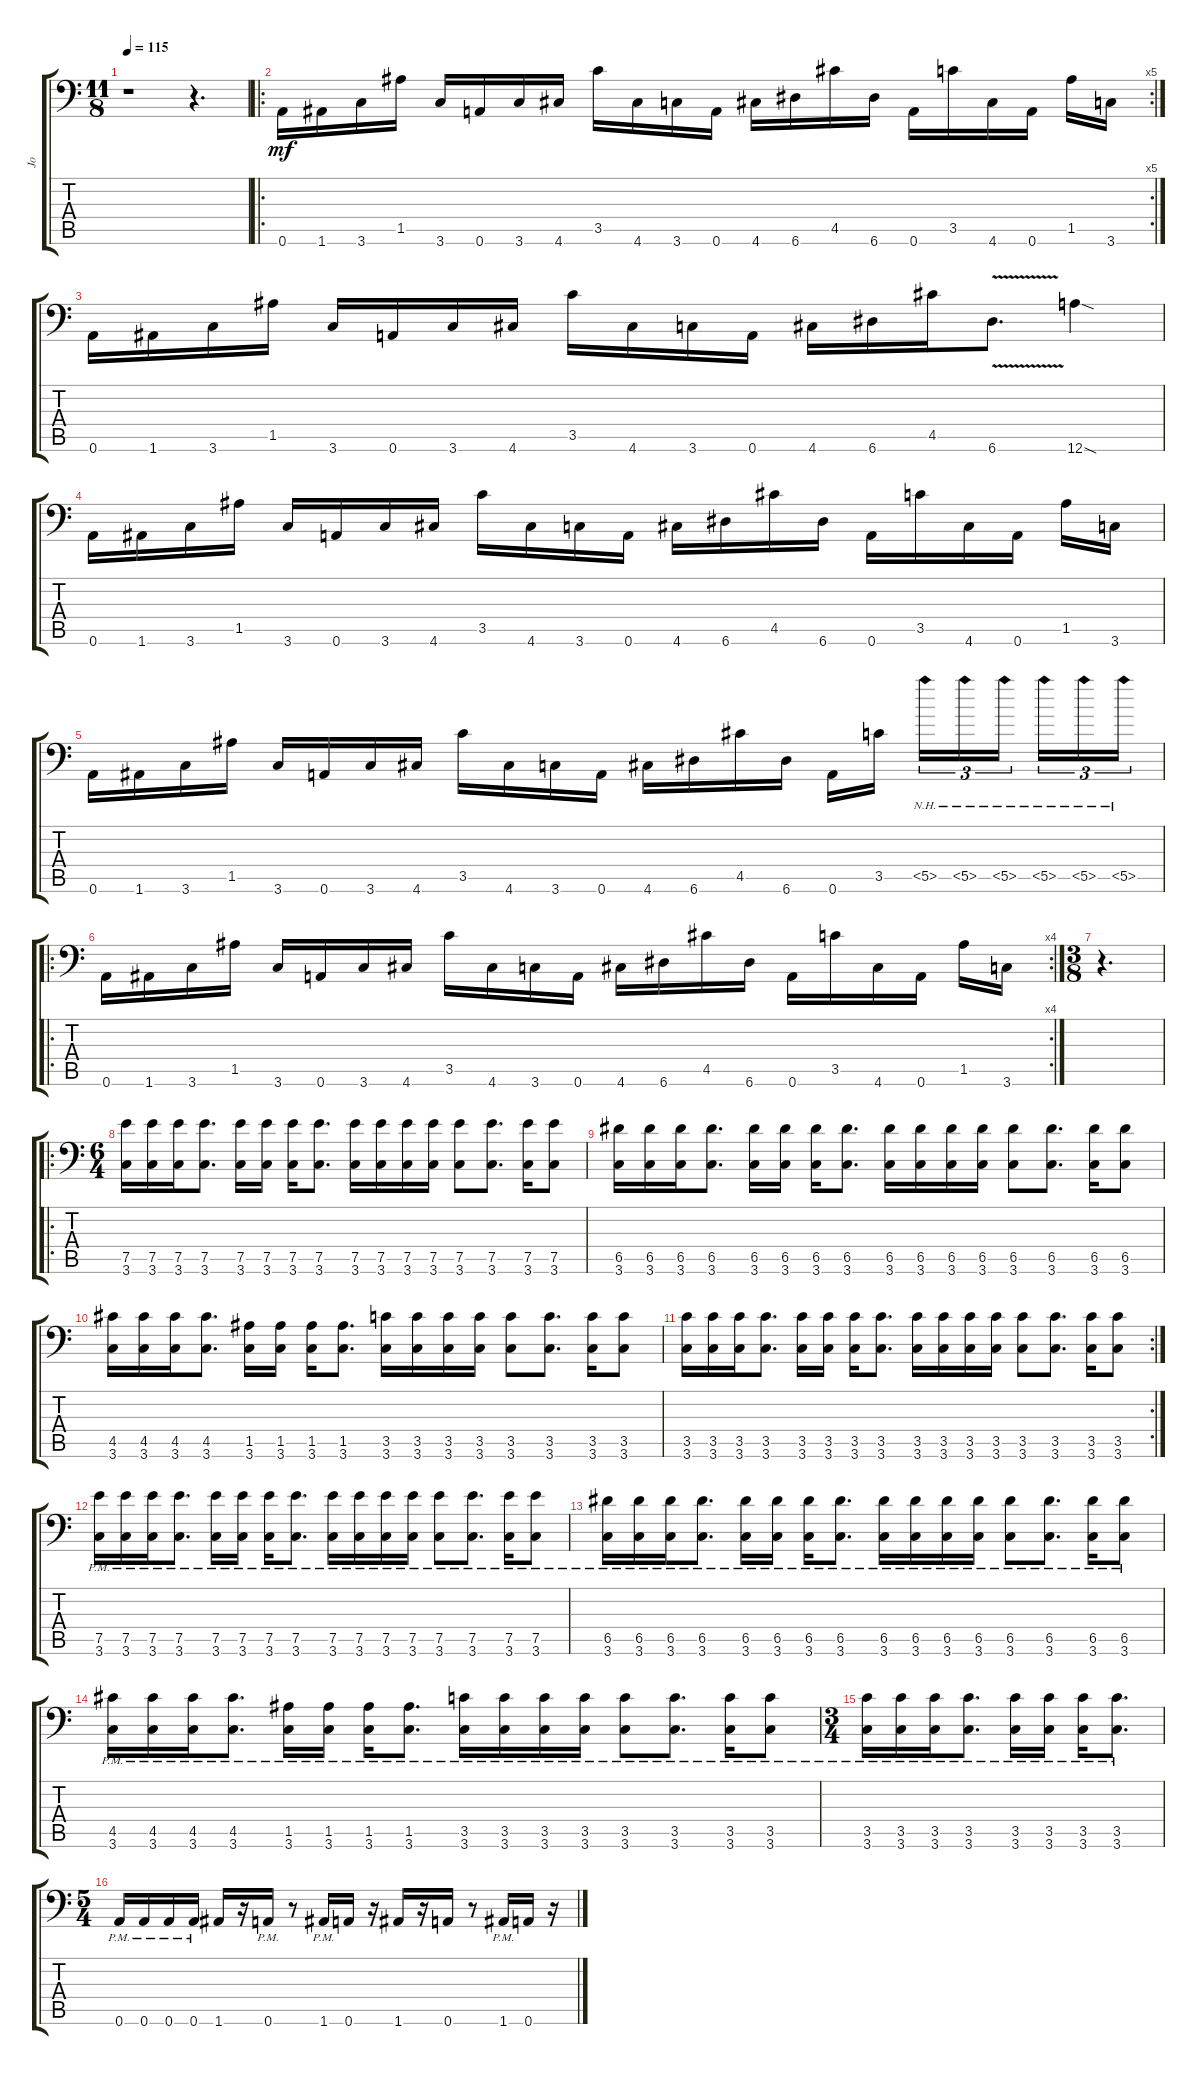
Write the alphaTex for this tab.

\track ("Jo" "Jo") {instrument distortionguitar}
\staff {score tabs}
\tuning (E4 B3 G3 D3 A2 A1) {hide}
\ts (11 8)
\tempo 115
\clef f4
\ks c
r.1{dy mf instrument distortionguitar} r.4{d} |
\ro
\rc 5
0.6.16 1.6.16 3.6.16 1.5.16 3.6.16 0.6.16 3.6.16 4.6.16 3.5.16 4.6.16 3.6.16 0.6.16 4.6.16 6.6.16 4.5.16 6.6.16 0.6.16 3.5.16 4.6.16 0.6.16 1.5.16 3.6.16 |
0.6.16 1.6.16 3.6.16 1.5.16 3.6.16 0.6.16 3.6.16 4.6.16 3.5.16 4.6.16 3.6.16 0.6.16 4.6.16 6.6.16 4.5.16 6.6{v}.8{d} 12.6{sod}.4 |
0.6.16 1.6.16 3.6.16 1.5.16 3.6.16 0.6.16 3.6.16 4.6.16 3.5.16 4.6.16 3.6.16 0.6.16 4.6.16 6.6.16 4.5.16 6.6.16 0.6.16 3.5.16 4.6.16 0.6.16 1.5.16 3.6.16 |
0.6.16 1.6.16 3.6.16 1.5.16 3.6.16 0.6.16 3.6.16 4.6.16 3.5.16 4.6.16 3.6.16 0.6.16 4.6.16 6.6.16 4.5.16 6.6.16 0.6.16 3.5.16 5.5{nh}.16{tu (3 2)} 5.5{nh}.16{tu (3 2)} 5.5{nh}.16{tu (3 2)} 5.5{nh}.16{tu (3 2)} 5.5{nh}.16{tu (3 2)} 5.5{nh}.16{tu (3 2)} |
\ro
\rc 4
0.6.16 1.6.16 3.6.16 1.5.16 3.6.16 0.6.16 3.6.16 4.6.16 3.5.16 4.6.16 3.6.16 0.6.16 4.6.16 6.6.16 4.5.16 6.6.16 0.6.16 3.5.16 4.6.16 0.6.16 1.5.16 3.6.16 |
\ts (3 8)
r.4{d} |
\ro
\ts (6 4)
(7.5 3.6).16 (7.5 3.6).16 (7.5 3.6).16 (7.5 3.6).8{d} (7.5 3.6).16 (7.5 3.6).16 (7.5 3.6).16 (7.5 3.6).8{d} (7.5 3.6).16 (7.5 3.6).16 (7.5 3.6).16 (7.5 3.6).16 (7.5 3.6).8 (7.5 3.6).8{d} (7.5 3.6).16 (7.5 3.6).8 |
(6.5 3.6).16 (6.5 3.6).16 (6.5 3.6).16 (6.5 3.6).8{d} (6.5 3.6).16 (6.5 3.6).16 (6.5 3.6).16 (6.5 3.6).8{d} (6.5 3.6).16 (6.5 3.6).16 (6.5 3.6).16 (6.5 3.6).16 (6.5 3.6).8 (6.5 3.6).8{d} (6.5 3.6).16 (6.5 3.6).8 |
(4.5 3.6).16 (4.5 3.6).16 (4.5 3.6).16 (4.5 3.6).8{d} (1.5 3.6).16 (1.5 3.6).16 (1.5 3.6).16 (1.5 3.6).8{d} (3.5 3.6).16 (3.5 3.6).16 (3.5 3.6).16 (3.5 3.6).16 (3.5 3.6).8 (3.5 3.6).8{d} (3.5 3.6).16 (3.5 3.6).8 |
\rc 2
(3.5 3.6).16 (3.5 3.6).16 (3.5 3.6).16 (3.5 3.6).8{d} (3.5 3.6).16 (3.5 3.6).16 (3.5 3.6).16 (3.5 3.6).8{d} (3.5 3.6).16 (3.5 3.6).16 (3.5 3.6).16 (3.5 3.6).16 (3.5 3.6).8 (3.5 3.6).8{d} (3.5 3.6).16 (3.5 3.6).8 |
(7.5{pm} 3.6{pm}).16 (7.5{pm} 3.6{pm}).16 (7.5{pm} 3.6{pm}).16 (7.5{pm} 3.6{pm}).8{d} (7.5{pm} 3.6{pm}).16 (7.5{pm} 3.6{pm}).16 (7.5{pm} 3.6{pm}).16 (7.5{pm} 3.6{pm}).8{d} (7.5{pm} 3.6{pm}).16 (7.5{pm} 3.6{pm}).16 (7.5{pm} 3.6{pm}).16 (7.5{pm} 3.6{pm}).16 (7.5{pm} 3.6{pm}).8 (7.5{pm} 3.6{pm}).8{d} (7.5{pm} 3.6{pm}).16 (7.5{pm} 3.6{pm}).8 |
(6.5{pm} 3.6{pm}).16 (6.5{pm} 3.6{pm}).16 (6.5{pm} 3.6{pm}).16 (6.5{pm} 3.6{pm}).8{d} (6.5{pm} 3.6{pm}).16 (6.5{pm} 3.6{pm}).16 (6.5{pm} 3.6{pm}).16 (6.5{pm} 3.6{pm}).8{d} (6.5{pm} 3.6{pm}).16 (6.5{pm} 3.6{pm}).16 (6.5{pm} 3.6{pm}).16 (6.5{pm} 3.6{pm}).16 (6.5{pm} 3.6{pm}).8 (6.5{pm} 3.6{pm}).8{d} (6.5{pm} 3.6{pm}).16 (6.5{pm} 3.6{pm}).8 |
(4.5{pm} 3.6{pm}).16 (4.5{pm} 3.6{pm}).16 (4.5{pm} 3.6{pm}).16 (4.5{pm} 3.6{pm}).8{d} (1.5{pm} 3.6{pm}).16 (1.5{pm} 3.6{pm}).16 (1.5{pm} 3.6{pm}).16 (1.5{pm} 3.6{pm}).8{d} (3.5{pm} 3.6{pm}).16 (3.5{pm} 3.6{pm}).16 (3.5{pm} 3.6{pm}).16 (3.5{pm} 3.6{pm}).16 (3.5{pm} 3.6{pm}).8 (3.5{pm} 3.6{pm}).8{d} (3.5{pm} 3.6{pm}).16 (3.5{pm} 3.6{pm}).8 |
\ts (3 4)
(3.5{pm} 3.6{pm}).16 (3.5{pm} 3.6{pm}).16 (3.5{pm} 3.6{pm}).16 (3.5{pm} 3.6{pm}).8{d} (3.5{pm} 3.6{pm}).16 (3.5{pm} 3.6{pm}).16 (3.5{pm} 3.6{pm}).16 (3.5{pm} 3.6{pm}).8{d} |
\ts (5 4)
0.6{pm}.16 0.6{pm}.16 0.6{pm}.16 0.6{pm}.16 1.6.16 r.16 0.6{pm}.16 r.8 1.6{pm}.16 0.6.16 r.16 1.6.16 r.16 0.6.16 r.8 1.6{pm}.16 0.6.16 r.16
